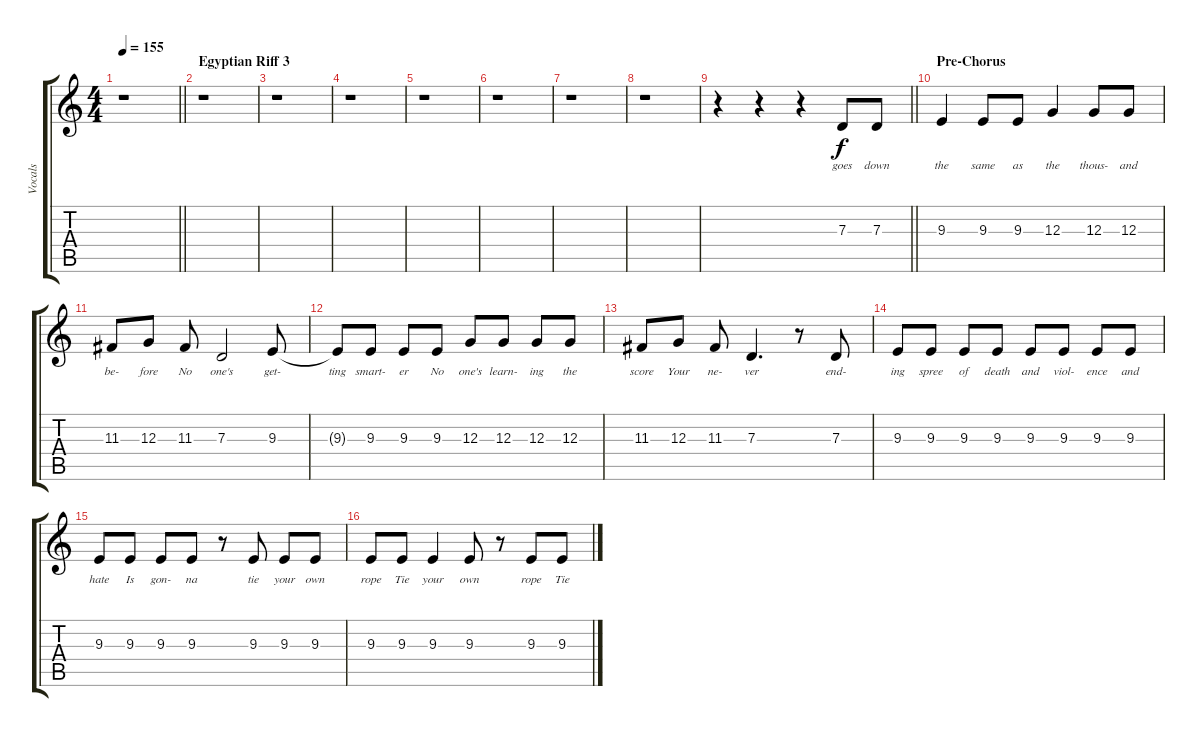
\track ("Vocals" "Vocals") {instrument tenorsax}
\staff {score tabs}
\tuning (E4 B3 G3 D3 A2 E2) {hide}
\ts (4 4)
\tempo 155
\clef g2
\barLineRight lightlight
\ks c
r.1{dy f} |
\section ("" "Egyptian Riff 3")
r.1 |
r.1 |
r.1 |
r.1 |
r.1 |
r.1 |
r.1 |
\barLineRight lightlight
r.4 r.4 r.4 7.3.8{lyrics (0 "goes") lyrics (1 "") lyrics (2 "") lyrics (3 "") lyrics (4 "")} 7.3.8{lyrics (0 "down") lyrics (1 "") lyrics (2 "") lyrics (3 "") lyrics (4 "")} |
\section ("" "Pre-Chorus")
9.3.4{lyrics (0 "the") lyrics (1 "") lyrics (2 "") lyrics (3 "") lyrics (4 "")} 9.3.8{lyrics (0 "same") lyrics (1 "") lyrics (2 "") lyrics (3 "") lyrics (4 "")} 9.3.8{lyrics (0 "as") lyrics (1 "") lyrics (2 "") lyrics (3 "") lyrics (4 "")} 12.3.4{lyrics (0 "the") lyrics (1 "") lyrics (2 "") lyrics (3 "") lyrics (4 "")} 12.3.8{lyrics (0 "thous-") lyrics (1 "") lyrics (2 "") lyrics (3 "") lyrics (4 "")} 12.3.8{lyrics (0 "and") lyrics (1 "") lyrics (2 "") lyrics (3 "") lyrics (4 "")} |
11.3.8{lyrics (0 "be-") lyrics (1 "") lyrics (2 "") lyrics (3 "") lyrics (4 "")} 12.3.8{lyrics (0 "fore") lyrics (1 "") lyrics (2 "") lyrics (3 "") lyrics (4 "")} 11.3.8{lyrics (0 "No") lyrics (1 "") lyrics (2 "") lyrics (3 "") lyrics (4 "")} 7.3.2{lyrics (0 "one's") lyrics (1 "") lyrics (2 "") lyrics (3 "") lyrics (4 "")} 9.3.8{lyrics (0 "get-") lyrics (1 "") lyrics (2 "") lyrics (3 "") lyrics (4 "")} |
9.3{t}.8{lyrics (0 "ting") lyrics (1 "") lyrics (2 "") lyrics (3 "") lyrics (4 "")} 9.3.8{lyrics (0 "smart-") lyrics (1 "") lyrics (2 "") lyrics (3 "") lyrics (4 "")} 9.3.8{lyrics (0 "er") lyrics (1 "") lyrics (2 "") lyrics (3 "") lyrics (4 "")} 9.3.8{lyrics (0 "No") lyrics (1 "") lyrics (2 "") lyrics (3 "") lyrics (4 "")} 12.3.8{lyrics (0 "one's") lyrics (1 "") lyrics (2 "") lyrics (3 "") lyrics (4 "")} 12.3.8{lyrics (0 "learn-") lyrics (1 "") lyrics (2 "") lyrics (3 "") lyrics (4 "")} 12.3.8{lyrics (0 "ing") lyrics (1 "") lyrics (2 "") lyrics (3 "") lyrics (4 "")} 12.3.8{lyrics (0 "the") lyrics (1 "") lyrics (2 "") lyrics (3 "") lyrics (4 "")} |
11.3.8{lyrics (0 "score") lyrics (1 "") lyrics (2 "") lyrics (3 "") lyrics (4 "")} 12.3.8{lyrics (0 "Your") lyrics (1 "") lyrics (2 "") lyrics (3 "") lyrics (4 "")} 11.3.8{lyrics (0 "ne-") lyrics (1 "") lyrics (2 "") lyrics (3 "") lyrics (4 "")} 7.3.4{d lyrics (0 "ver") lyrics (1 "") lyrics (2 "") lyrics (3 "") lyrics (4 "")} r.8 7.3.8{lyrics (0 "end-") lyrics (1 "") lyrics (2 "") lyrics (3 "") lyrics (4 "")} |
9.3.8{lyrics (0 "ing") lyrics (1 "") lyrics (2 "") lyrics (3 "") lyrics (4 "")} 9.3.8{lyrics (0 "spree") lyrics (1 "") lyrics (2 "") lyrics (3 "") lyrics (4 "")} 9.3.8{lyrics (0 "of") lyrics (1 "") lyrics (2 "") lyrics (3 "") lyrics (4 "")} 9.3.8{lyrics (0 "death") lyrics (1 "") lyrics (2 "") lyrics (3 "") lyrics (4 "")} 9.3.8{lyrics (0 "and") lyrics (1 "") lyrics (2 "") lyrics (3 "") lyrics (4 "")} 9.3.8{lyrics (0 "viol-") lyrics (1 "") lyrics (2 "") lyrics (3 "") lyrics (4 "")} 9.3.8{lyrics (0 "ence") lyrics (1 "") lyrics (2 "") lyrics (3 "") lyrics (4 "")} 9.3.8{lyrics (0 "and") lyrics (1 "") lyrics (2 "") lyrics (3 "") lyrics (4 "")} |
9.3.8{lyrics (0 "hate") lyrics (1 "") lyrics (2 "") lyrics (3 "") lyrics (4 "")} 9.3.8{lyrics (0 "Is") lyrics (1 "") lyrics (2 "") lyrics (3 "") lyrics (4 "")} 9.3.8{lyrics (0 "gon-") lyrics (1 "") lyrics (2 "") lyrics (3 "") lyrics (4 "")} 9.3.8{lyrics (0 "na") lyrics (1 "") lyrics (2 "") lyrics (3 "") lyrics (4 "")} r.8 9.3.8{lyrics (0 "tie") lyrics (1 "") lyrics (2 "") lyrics (3 "") lyrics (4 "")} 9.3.8{lyrics (0 "your") lyrics (1 "") lyrics (2 "") lyrics (3 "") lyrics (4 "")} 9.3.8{lyrics (0 "own") lyrics (1 "") lyrics (2 "") lyrics (3 "") lyrics (4 "")} |
9.3.8{lyrics (0 "rope") lyrics (1 "") lyrics (2 "") lyrics (3 "") lyrics (4 "")} 9.3.8{lyrics (0 "Tie") lyrics (1 "") lyrics (2 "") lyrics (3 "") lyrics (4 "")} 9.3.4{lyrics (0 "your") lyrics (1 "") lyrics (2 "") lyrics (3 "") lyrics (4 "")} 9.3.8{lyrics (0 "own") lyrics (1 "") lyrics (2 "") lyrics (3 "") lyrics (4 "")} r.8 9.3.8{lyrics (0 "rope") lyrics (1 "") lyrics (2 "") lyrics (3 "") lyrics (4 "")} 9.3.8{lyrics (0 "Tie") lyrics (1 "") lyrics (2 "") lyrics (3 "") lyrics (4 "")}
